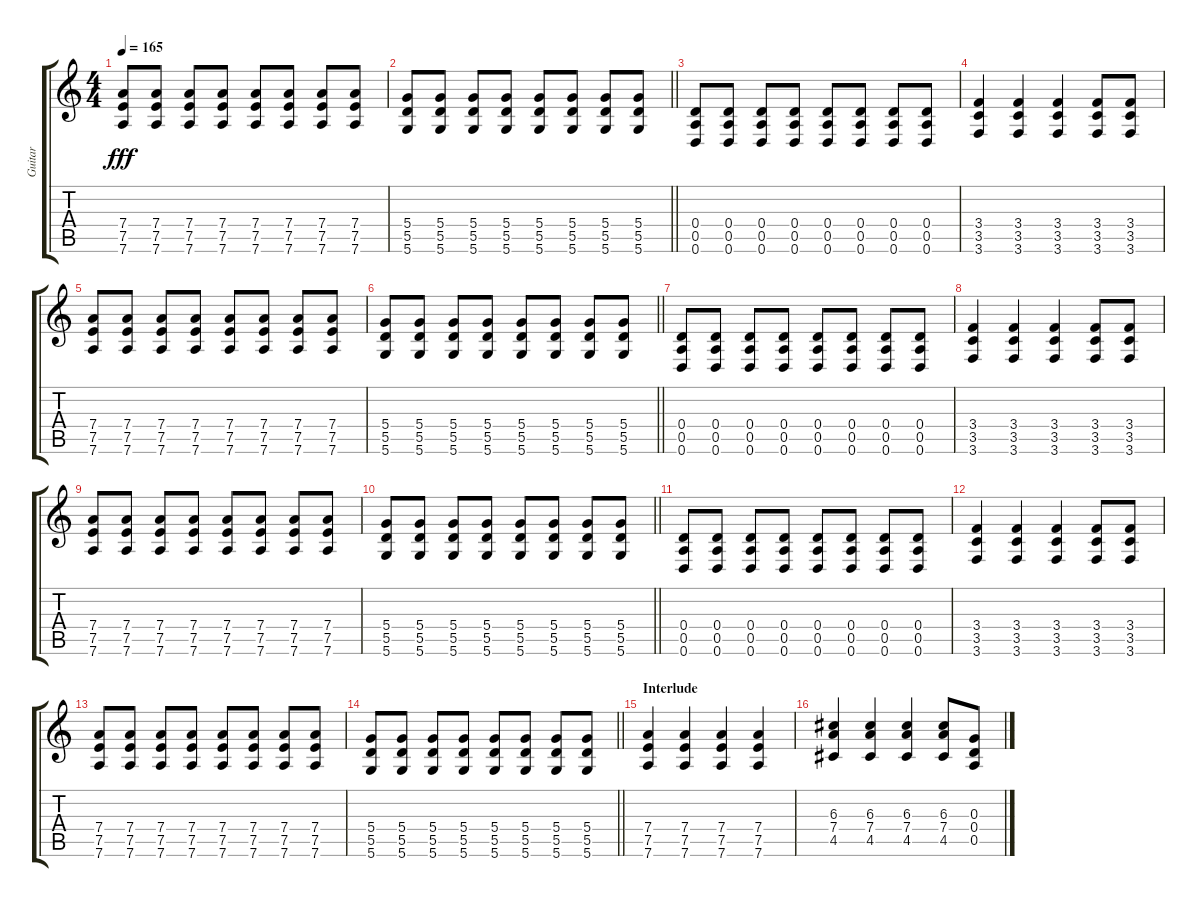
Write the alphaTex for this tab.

\track ("Guitar" "Guitar") {instrument overdrivenguitar}
\staff {score tabs}
\tuning (E4 B3 G3 D3 A2 D2) {hide}
\ts (4 4)
\tempo 165
\clef g2
\ks c
(7.4 7.5 7.6).8{dy fff} (7.4 7.5 7.6).8 (7.4 7.5 7.6).8 (7.4 7.5 7.6).8 (7.4 7.5 7.6).8 (7.4 7.5 7.6).8 (7.4 7.5 7.6).8 (7.4 7.5 7.6).8 |
\barLineRight lightlight
(5.4 5.5 5.6).8 (5.4 5.5 5.6).8 (5.4 5.5 5.6).8 (5.4 5.5 5.6).8 (5.4 5.5 5.6).8 (5.4 5.5 5.6).8 (5.4 5.5 5.6).8 (5.4 5.5 5.6).8 |
(0.4 0.5 0.6).8 (0.4 0.5 0.6).8 (0.4 0.5 0.6).8 (0.4 0.5 0.6).8 (0.4 0.5 0.6).8 (0.4 0.5 0.6).8 (0.4 0.5 0.6).8 (0.4 0.5 0.6).8 |
(3.4 3.5 3.6).4 (3.4 3.5 3.6).4 (3.4 3.5 3.6).4 (3.4 3.5 3.6).8 (3.4 3.5 3.6).8 |
(7.4 7.5 7.6).8 (7.4 7.5 7.6).8 (7.4 7.5 7.6).8 (7.4 7.5 7.6).8 (7.4 7.5 7.6).8 (7.4 7.5 7.6).8 (7.4 7.5 7.6).8 (7.4 7.5 7.6).8 |
\barLineRight lightlight
(5.4 5.5 5.6).8 (5.4 5.5 5.6).8 (5.4 5.5 5.6).8 (5.4 5.5 5.6).8 (5.4 5.5 5.6).8 (5.4 5.5 5.6).8 (5.4 5.5 5.6).8 (5.4 5.5 5.6).8 |
(0.4 0.5 0.6).8 (0.4 0.5 0.6).8 (0.4 0.5 0.6).8 (0.4 0.5 0.6).8 (0.4 0.5 0.6).8 (0.4 0.5 0.6).8 (0.4 0.5 0.6).8 (0.4 0.5 0.6).8 |
(3.4 3.5 3.6).4 (3.4 3.5 3.6).4 (3.4 3.5 3.6).4 (3.4 3.5 3.6).8 (3.4 3.5 3.6).8 |
(7.4 7.5 7.6).8 (7.4 7.5 7.6).8 (7.4 7.5 7.6).8 (7.4 7.5 7.6).8 (7.4 7.5 7.6).8 (7.4 7.5 7.6).8 (7.4 7.5 7.6).8 (7.4 7.5 7.6).8 |
\barLineRight lightlight
(5.4 5.5 5.6).8 (5.4 5.5 5.6).8 (5.4 5.5 5.6).8 (5.4 5.5 5.6).8 (5.4 5.5 5.6).8 (5.4 5.5 5.6).8 (5.4 5.5 5.6).8 (5.4 5.5 5.6).8 |
(0.4 0.5 0.6).8 (0.4 0.5 0.6).8 (0.4 0.5 0.6).8 (0.4 0.5 0.6).8 (0.4 0.5 0.6).8 (0.4 0.5 0.6).8 (0.4 0.5 0.6).8 (0.4 0.5 0.6).8 |
(3.4 3.5 3.6).4 (3.4 3.5 3.6).4 (3.4 3.5 3.6).4 (3.4 3.5 3.6).8 (3.4 3.5 3.6).8 |
(7.4 7.5 7.6).8 (7.4 7.5 7.6).8 (7.4 7.5 7.6).8 (7.4 7.5 7.6).8 (7.4 7.5 7.6).8 (7.4 7.5 7.6).8 (7.4 7.5 7.6).8 (7.4 7.5 7.6).8 |
\barLineRight lightlight
(5.4 5.5 5.6).8 (5.4 5.5 5.6).8 (5.4 5.5 5.6).8 (5.4 5.5 5.6).8 (5.4 5.5 5.6).8 (5.4 5.5 5.6).8 (5.4 5.5 5.6).8 (5.4 5.5 5.6).8 |
\section ("" "Interlude")
(7.4 7.5 7.6).4 (7.4 7.5 7.6).4 (7.4 7.5 7.6).4 (7.4 7.5 7.6).4 |
(6.3 7.4 4.5).4 (6.3 7.4 4.5).4 (6.3 7.4 4.5).4 (6.3 7.4 4.5).8 (0.3 0.4 0.5).8
